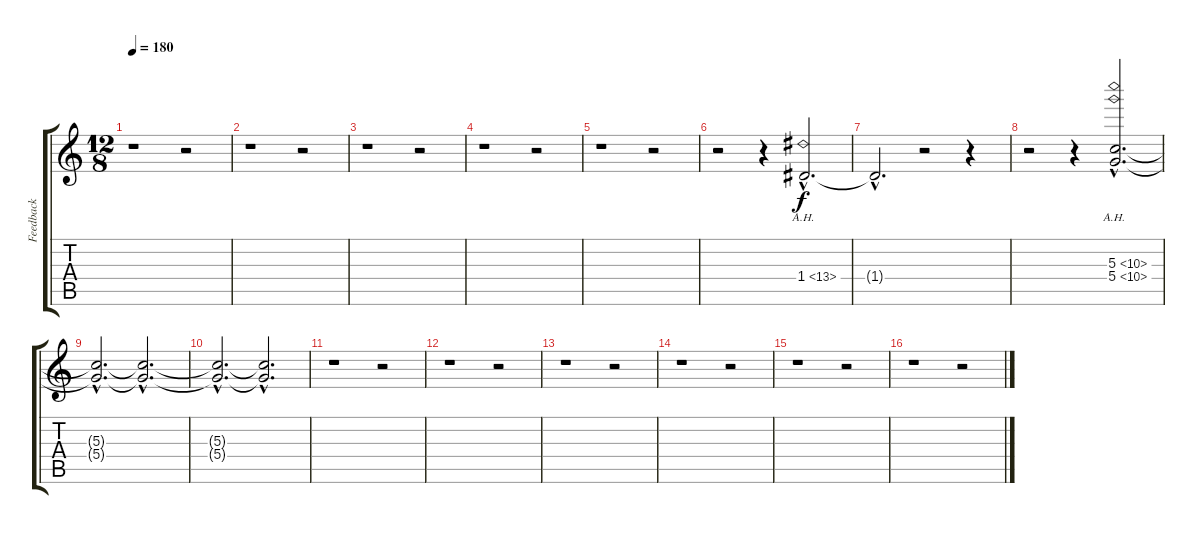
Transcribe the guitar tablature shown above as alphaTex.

\track ("Feedback" "Feedback") {instrument guitarharmonics}
\staff {score tabs}
\tuning (E4 B3 G3 D3 A2 D2) {hide}
\ts (12 8)
\tempo 180
\clef g2
\ks c
r.1{dy f} r.2 |
r.1 r.2 |
r.1 r.2 |
r.1 r.2 |
r.1 r.2 |
r.2 r.4 1.4{ah 12 hac}.2{d} |
1.4{hac t}.2{d} r.2 r.4 |
r.2 r.4 (5.3{ah 5 hac} 5.4{ah 5 hac}).2{d} |
(5.3{hac t} 5.4{hac t}).2{d} (5.3{hac t} 5.4{hac t}).2{d} |
(5.3{hac t} 5.4{hac t}).2{d} (5.3{hac t} 5.4{hac t}).2{d} |
r.1 r.2 |
r.1 r.2 |
r.1 r.2 |
r.1 r.2 |
r.1 r.2 |
r.1 r.2
